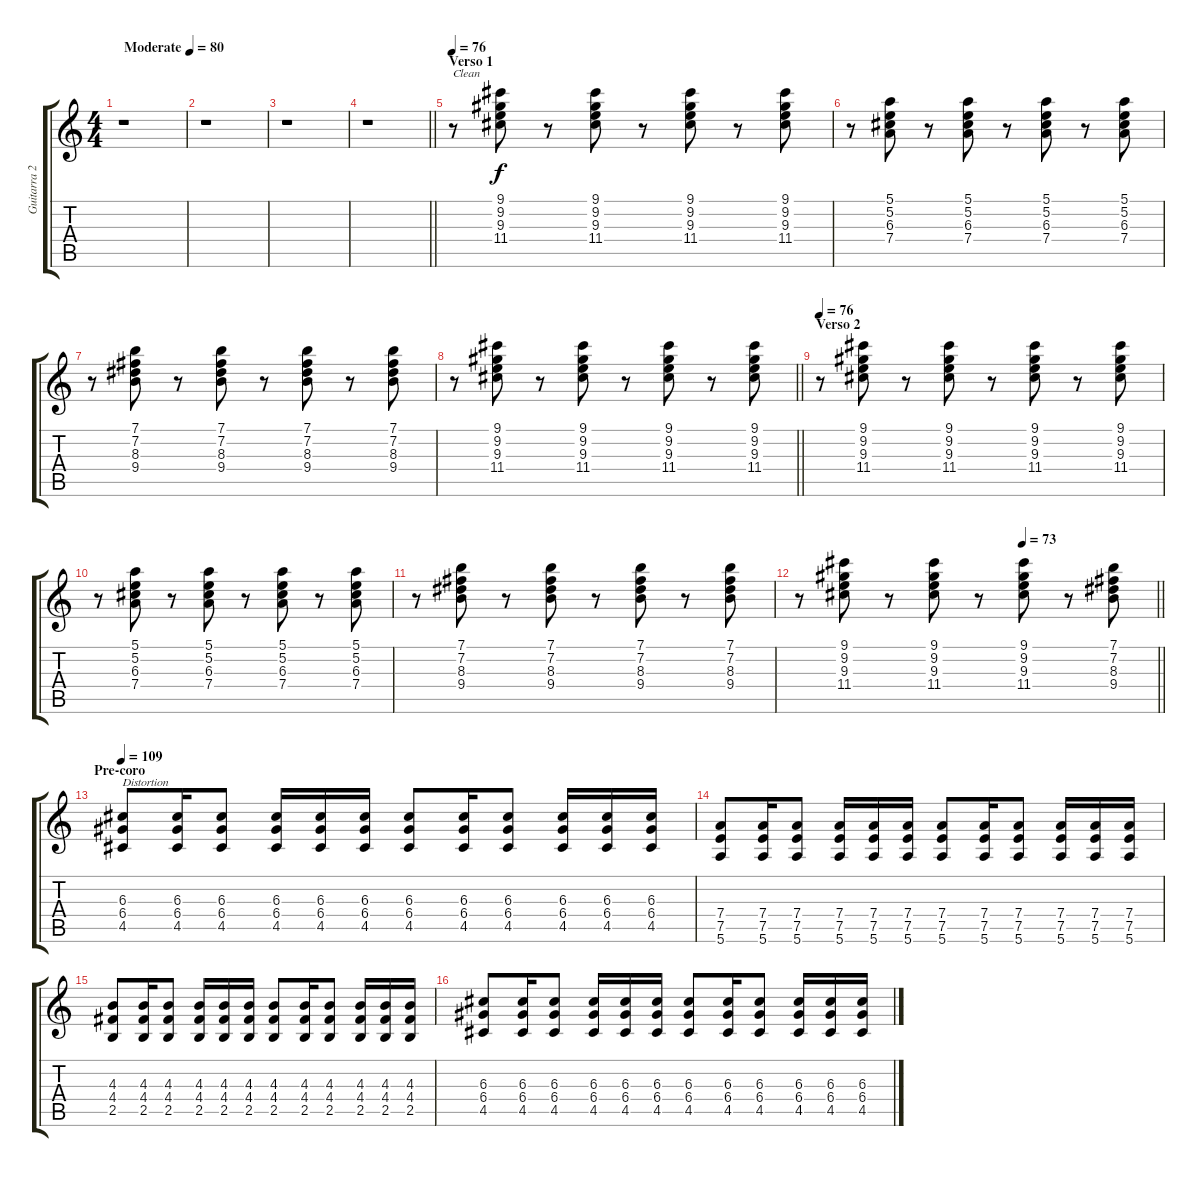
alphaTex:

\track ("Guitarra 2 (Alexis Korfiatis)" "Guitarra 2") {instrument distortionguitar}
\staff {score tabs}
\tuning (E4 B3 G3 D3 A2 E2) {hide}
\ts (4 4)
\tempo (80 "Moderate")
\clef g2
\ks c
r.1{dy f instrument distortionguitar} |
r.1 |
r.1 |
\barLineRight lightlight
r.1 |
\section ("" "Verso 1")
\tempo 76
r.8{txt "Clean" volume 11 instrument electricguitarclean} (9.1 9.2 9.3 11.4).8 r.8 (9.1 9.2 9.3 11.4).8 r.8 (9.1 9.2 9.3 11.4).8 r.8 (9.1 9.2 9.3 11.4).8 |
r.8 (5.1 5.2 6.3 7.4).8 r.8 (5.1 5.2 6.3 7.4).8 r.8 (5.1 5.2 6.3 7.4).8 r.8 (5.1 5.2 6.3 7.4).8 |
r.8 (7.1 7.2 8.3 9.4).8 r.8 (7.1 7.2 8.3 9.4).8 r.8 (7.1 7.2 8.3 9.4).8 r.8 (7.1 7.2 8.3 9.4).8 |
\barLineRight lightlight
r.8 (9.1 9.2 9.3 11.4).8 r.8 (9.1 9.2 9.3 11.4).8 r.8 (9.1 9.2 9.3 11.4).8 r.8 (9.1 9.2 9.3 11.4).8 |
\section ("" "Verso 2")
\tempo 76
r.8 (9.1 9.2 9.3 11.4).8 r.8 (9.1 9.2 9.3 11.4).8 r.8 (9.1 9.2 9.3 11.4).8 r.8 (9.1 9.2 9.3 11.4).8 |
r.8 (5.1 5.2 6.3 7.4).8 r.8 (5.1 5.2 6.3 7.4).8 r.8 (5.1 5.2 6.3 7.4).8 r.8 (5.1 5.2 6.3 7.4).8 |
r.8 (7.1 7.2 8.3 9.4).8 r.8 (7.1 7.2 8.3 9.4).8 r.8 (7.1 7.2 8.3 9.4).8 r.8 (7.1 7.2 8.3 9.4).8 |
\tempo (73 0.625)
\barLineRight lightlight
r.8 (9.1 9.2 9.3 11.4).8 r.8 (9.1 9.2 9.3 11.4).8 r.8 (9.1 9.2 9.3 11.4).8 r.8 (7.1 7.2 8.3 9.4).8 |
\section ("" "Pre-coro")
\tempo 111
\tempo 109
(6.3 6.4 4.5).8{txt "Distortion" volume 12 instrument distortionguitar} (6.3 6.4 4.5).16 (6.3 6.4 4.5).8 (6.3 6.4 4.5).16 (6.3 6.4 4.5).16 (6.3 6.4 4.5).16 (6.3 6.4 4.5).8 (6.3 6.4 4.5).16 (6.3 6.4 4.5).8 (6.3 6.4 4.5).16 (6.3 6.4 4.5).16 (6.3 6.4 4.5).16 |
(7.4 7.5 5.6).8 (7.4 7.5 5.6).16 (7.4 7.5 5.6).8 (7.4 7.5 5.6).16 (7.4 7.5 5.6).16 (7.4 7.5 5.6).16 (7.4 7.5 5.6).8 (7.4 7.5 5.6).16 (7.4 7.5 5.6).8 (7.4 7.5 5.6).16 (7.4 7.5 5.6).16 (7.4 7.5 5.6).16 |
(4.3 4.4 2.5).8 (4.3 4.4 2.5).16 (4.3 4.4 2.5).8 (4.3 4.4 2.5).16 (4.3 4.4 2.5).16 (4.3 4.4 2.5).16 (4.3 4.4 2.5).8 (4.3 4.4 2.5).16 (4.3 4.4 2.5).8 (4.3 4.4 2.5).16 (4.3 4.4 2.5).16 (4.3 4.4 2.5).16 |
(6.3 6.4 4.5).8 (6.3 6.4 4.5).16 (6.3 6.4 4.5).8 (6.3 6.4 4.5).16 (6.3 6.4 4.5).16 (6.3 6.4 4.5).16 (6.3 6.4 4.5).8 (6.3 6.4 4.5).16 (6.3 6.4 4.5).8 (6.3 6.4 4.5).16 (6.3 6.4 4.5).16 (6.3 6.4 4.5).16
